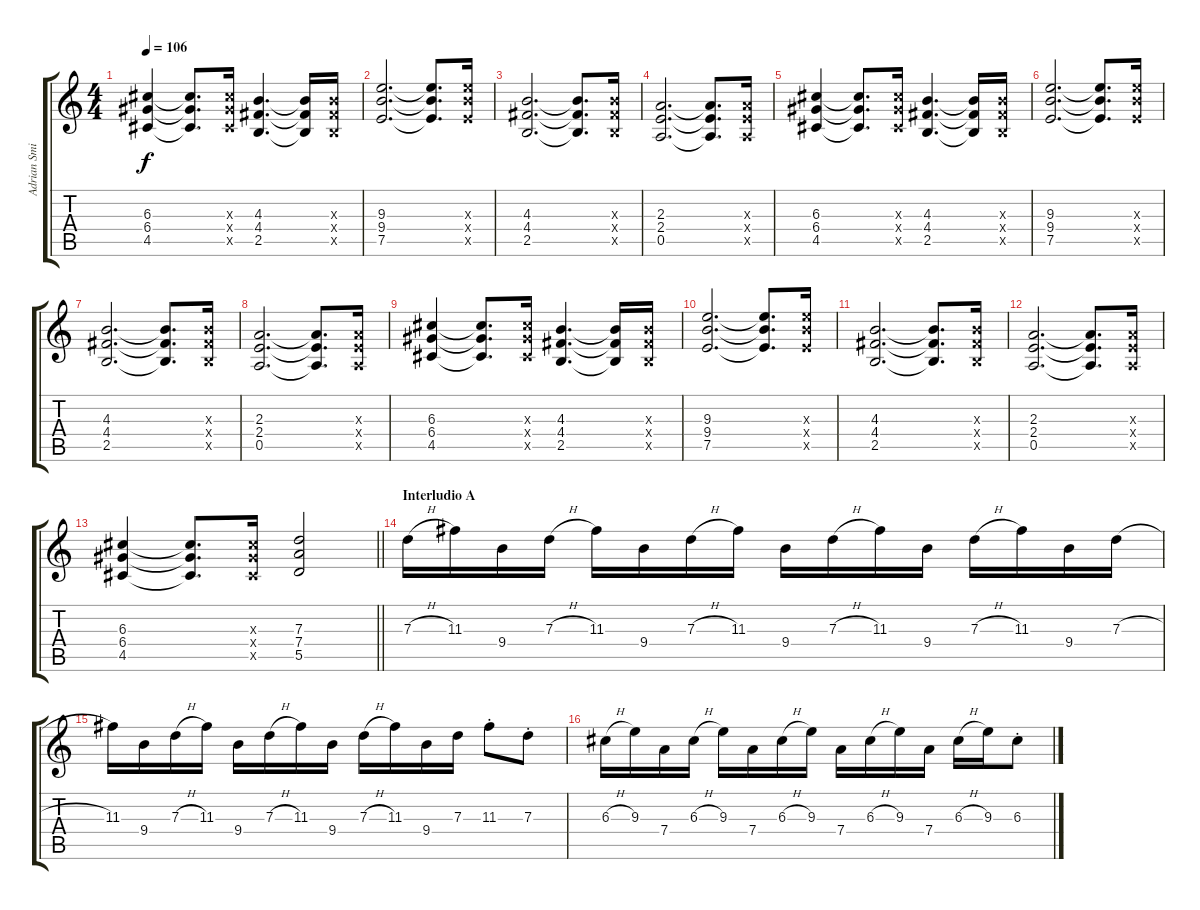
\track ("Adrian Smith" "Adrian Smi") {instrument distortionguitar}
\staff {score tabs}
\tuning (E4 B3 G3 D3 A2 E2) {hide}
\ts (4 4)
\tempo 106
\clef g2
\ks c
(6.3 6.4 4.5).4{dy f} (6.3{t} 6.4{t} 4.5{t}).8{d} (6.3{x} 6.4{x} 4.5{x}).16 (4.3 4.4 2.5).4{d} (4.3{t} 4.4{t} 2.5{t}).16 (4.3{x} 4.4{x} 2.5{x}).16 |
(9.3 9.4 7.5).2{d} (9.3{t} 9.4{t} 7.5{t}).8{d} (9.3{x} 9.4{x} 7.5{x}).16 |
(4.3 4.4 2.5).2{d} (4.3{t} 4.4{t} 2.5{t}).8{d} (4.3{x} 4.4{x} 2.5{x}).16 |
(2.3 2.4 0.5).2{d} (2.3{t} 2.4{t} 0.5{t}).8{d} (2.3{x} 2.4{x} 0.5{x}).16 |
(6.3 6.4 4.5).4 (6.3{t} 6.4{t} 4.5{t}).8{d} (6.3{x} 6.4{x} 4.5{x}).16 (4.3 4.4 2.5).4{d} (4.3{t} 4.4{t} 2.5{t}).16 (4.3{x} 4.4{x} 2.5{x}).16 |
(9.3 9.4 7.5).2{d} (9.3{t} 9.4{t} 7.5{t}).8{d} (9.3{x} 9.4{x} 7.5{x}).16 |
(4.3 4.4 2.5).2{d} (4.3{t} 4.4{t} 2.5{t}).8{d} (4.3{x} 4.4{x} 2.5{x}).16 |
(2.3 2.4 0.5).2{d} (2.3{t} 2.4{t} 0.5{t}).8{d} (2.3{x} 2.4{x} 0.5{x}).16 |
(6.3 6.4 4.5).4 (6.3{t} 6.4{t} 4.5{t}).8{d} (6.3{x} 6.4{x} 4.5{x}).16 (4.3 4.4 2.5).4{d} (4.3{t} 4.4{t} 2.5{t}).16 (4.3{x} 4.4{x} 2.5{x}).16 |
(9.3 9.4 7.5).2{d} (9.3{t} 9.4{t} 7.5{t}).8{d} (9.3{x} 9.4{x} 7.5{x}).16 |
(4.3 4.4 2.5).2{d} (4.3{t} 4.4{t} 2.5{t}).8{d} (4.3{x} 4.4{x} 2.5{x}).16 |
(2.3 2.4 0.5).2{d} (2.3{t} 2.4{t} 0.5{t}).8{d} (2.3{x} 2.4{x} 0.5{x}).16 |
\barLineRight lightlight
(6.3 6.4 4.5).4 (6.3{t} 6.4{t} 4.5{t}).8{d} (6.3{x} 6.4{x} 4.5{x}).16 (7.3 7.4 5.5).2 |
\section ("" "Interludio A")
7.3{h}.16 11.3.16 9.4.16 7.3{h}.16 11.3.16 9.4.16 7.3{h}.16 11.3.16 9.4.16 7.3{h}.16 11.3.16 9.4.16 7.3{h}.16 11.3.16 9.4.16 7.3{h}.16 |
11.3.16 9.4.16 7.3{h}.16 11.3.16 9.4.16 7.3{h}.16 11.3.16 9.4.16 7.3{h}.16 11.3.16 9.4.16 7.3.16 11.3{st}.8 7.3{st}.8 |
6.3{h}.16 9.3.16 7.4.16 6.3{h}.16 9.3.16 7.4.16 6.3{h}.16 9.3.16 7.4.16 6.3{h}.16 9.3.16 7.4.16 6.3{h}.16 9.3.16 6.3{st}.8
